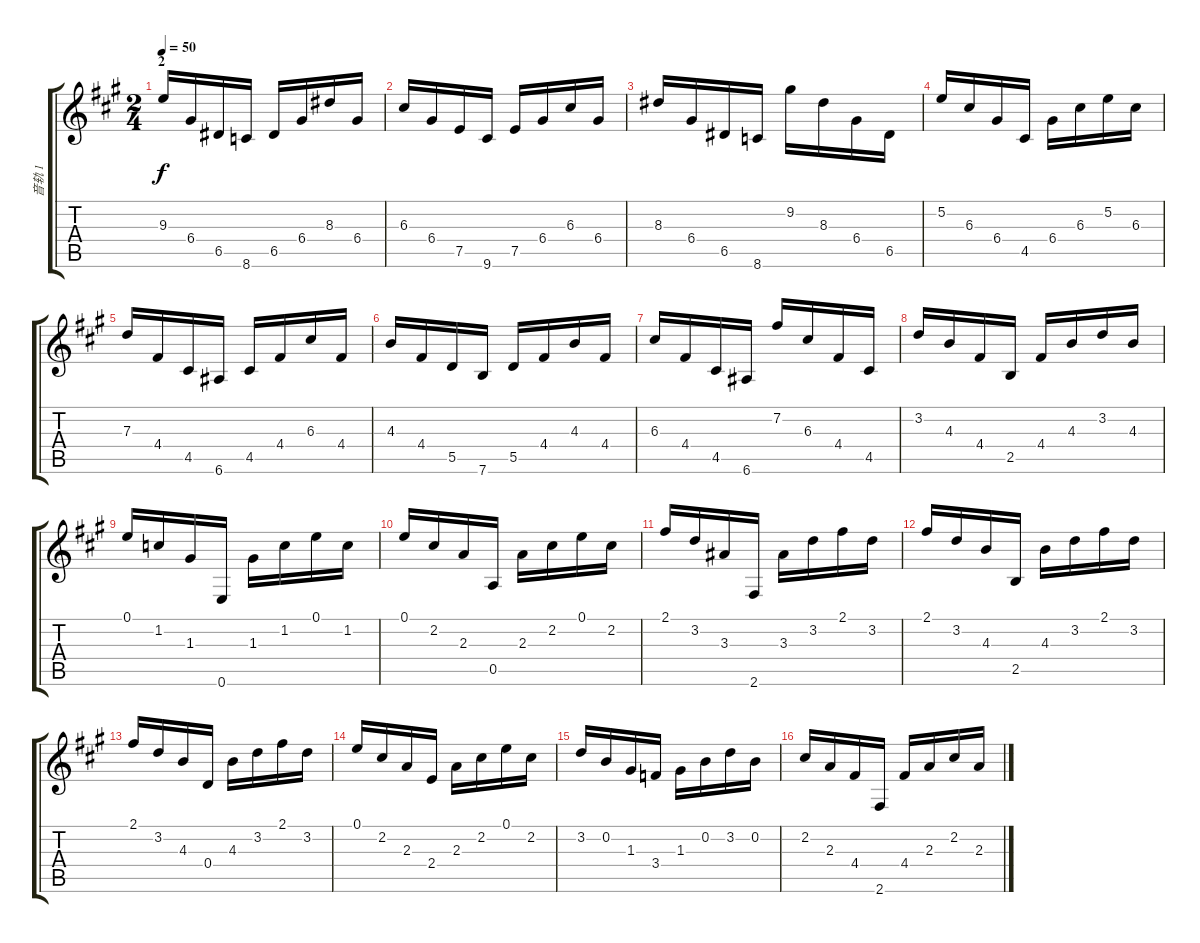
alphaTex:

\track ("音轨 1" "音轨 1") {instrument electricguitarjazz}
\staff {score tabs}
\tuning (E4 B3 G3 D3 A2 E2) {hide}
\ts (2 4)
\section ("" "2")
\tempo 50
\clef g2
\ks a
9.3.16{dy f} 6.4.16 6.5.16 8.6.16 6.5.16 6.4.16 8.3.16 6.4.16 |
6.3.16 6.4.16 7.5.16 9.6.16 7.5.16 6.4.16 6.3.16 6.4.16 |
8.3.16 6.4.16 6.5.16 8.6.16 9.2.16 8.3.16 6.4.16 6.5.16 |
5.2.16 6.3.16 6.4.16 4.5.16 6.4.16 6.3.16 5.2.16 6.3.16 |
7.3.16 4.4.16 4.5.16 6.6.16 4.5.16 4.4.16 6.3.16 4.4.16 |
4.3.16 4.4.16 5.5.16 7.6.16 5.5.16 4.4.16 4.3.16 4.4.16 |
6.3.16 4.4.16 4.5.16 6.6.16 7.2.16 6.3.16 4.4.16 4.5.16 |
3.2.16 4.3.16 4.4.16 2.5.16 4.4.16 4.3.16 3.2.16 4.3.16 |
0.1.16 1.2.16 1.3.16 0.6.16 1.3.16 1.2.16 0.1.16 1.2.16 |
0.1.16 2.2.16 2.3.16 0.5.16 2.3.16 2.2.16 0.1.16 2.2.16 |
2.1.16 3.2.16 3.3.16 2.6.16 3.3.16 3.2.16 2.1.16 3.2.16 |
2.1.16 3.2.16 4.3.16 2.5.16 4.3.16 3.2.16 2.1.16 3.2.16 |
2.1.16 3.2.16 4.3.16 0.4.16 4.3.16 3.2.16 2.1.16 3.2.16 |
0.1.16 2.2.16 2.3.16 2.4.16 2.3.16 2.2.16 0.1.16 2.2.16 |
3.2.16 0.2.16 1.3.16 3.4.16 1.3.16 0.2.16 3.2.16 0.2.16 |
2.2.16 2.3.16 4.4.16 2.6.16 4.4.16 2.3.16 2.2.16 2.3.16
